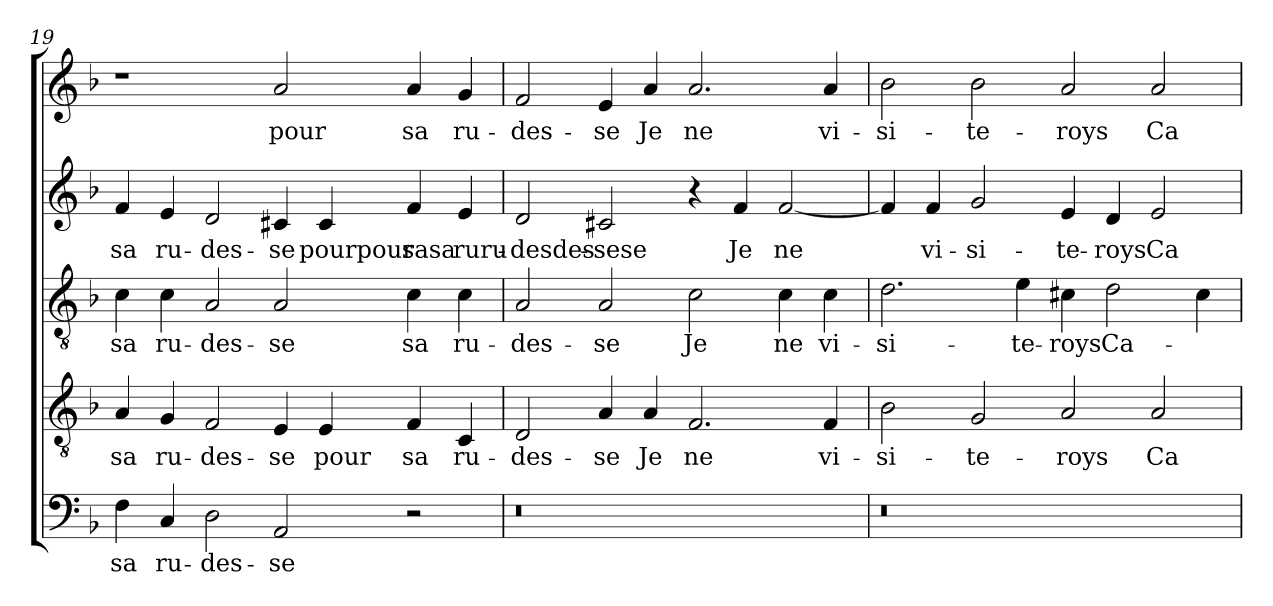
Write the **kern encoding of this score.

**kern	**text	**kern	**text	**kern	**text	**kern	**text	**kern	**text
*part5	*part5	*part4	*part4	*part3	*part3	*part2	*part2	*part1	*part1
*staff5	*staff5	*staff4	*staff4	*staff3	*staff3	*staff2	*staff2	*staff1	*staff1
!!LO:PB:g=z
*clefF4	*	*clefGv2	*	*clefGv2	*	*clefG2	*	*clefG2	*
*k[b-]	*	*k[b-]	*	*k[b-]	*	*k[b-]	*	*k[b-]	*
=19	=19	=19	=19	=19	=19	=19	=19	=19	=19
4F	sa	4A	sa	4c	sa	4f	sa	1r	.
4C	ru-	4G	ru-	4c	ru-	4e	ru-	.	.
2D	-des-	2F	-des-	2A	-des-	2d	-des-	.	.
2AA	-se	4E	-se	2A	-se	4c#X	-se	2a	pour
.	.	4E	pour	.	.	4c#	pourpour	.	.
2r	.	4F	sa	4c	sa	4f	sasa	4a	sa
.	.	4C	ru-	4c	ru-	4e	ruru-	4g	ru-
=20	=20	=20	=20	=20	=20	=20	=20	=20	=20
0r	.	2D	-des-	2A	-des-	2d	-desdes-	2f	-des-
.	.	4A	-se	2A	-se	2c#X	-sese	4e	-se
.	.	4A	Je	.	.	.	.	4a	Je
.	.	2.F	ne	2c	Je	4r	.	2.a	ne
.	.	.	.	.	.	4f	Je	.	.
.	.	.	.	4c	ne	[2f	ne	.	.
.	.	4F	vi-	4c	vi-	.	.	4a	vi-
=21	=21	=21	=21	=21	=21	=21	=21	=21	=21
0r	.	2B-	-si-	2.d	-si-	4f]	.	2b-	-si-
.	.	.	.	.	.	4f	vi-	.	.
.	.	2G	-te-	.	.	2g	-si-	2b-	-te-
.	.	.	.	4e	-te-	.	.	.	.
.	.	2A	-roys	4c#X	-roys	4e	-te-	2a	-roys
.	.	.	.	2d	Ca-	4d	-roys	.	.
.	.	2A	Ca-	.	.	2e	Ca-	2a	Ca-
.	.	.	.	4c#	.	.	.	.	.
=	=	=	=	=	=	=	=	=	=
*-	*-	*-	*-	*-	*-	*-	*-	*-	*-
